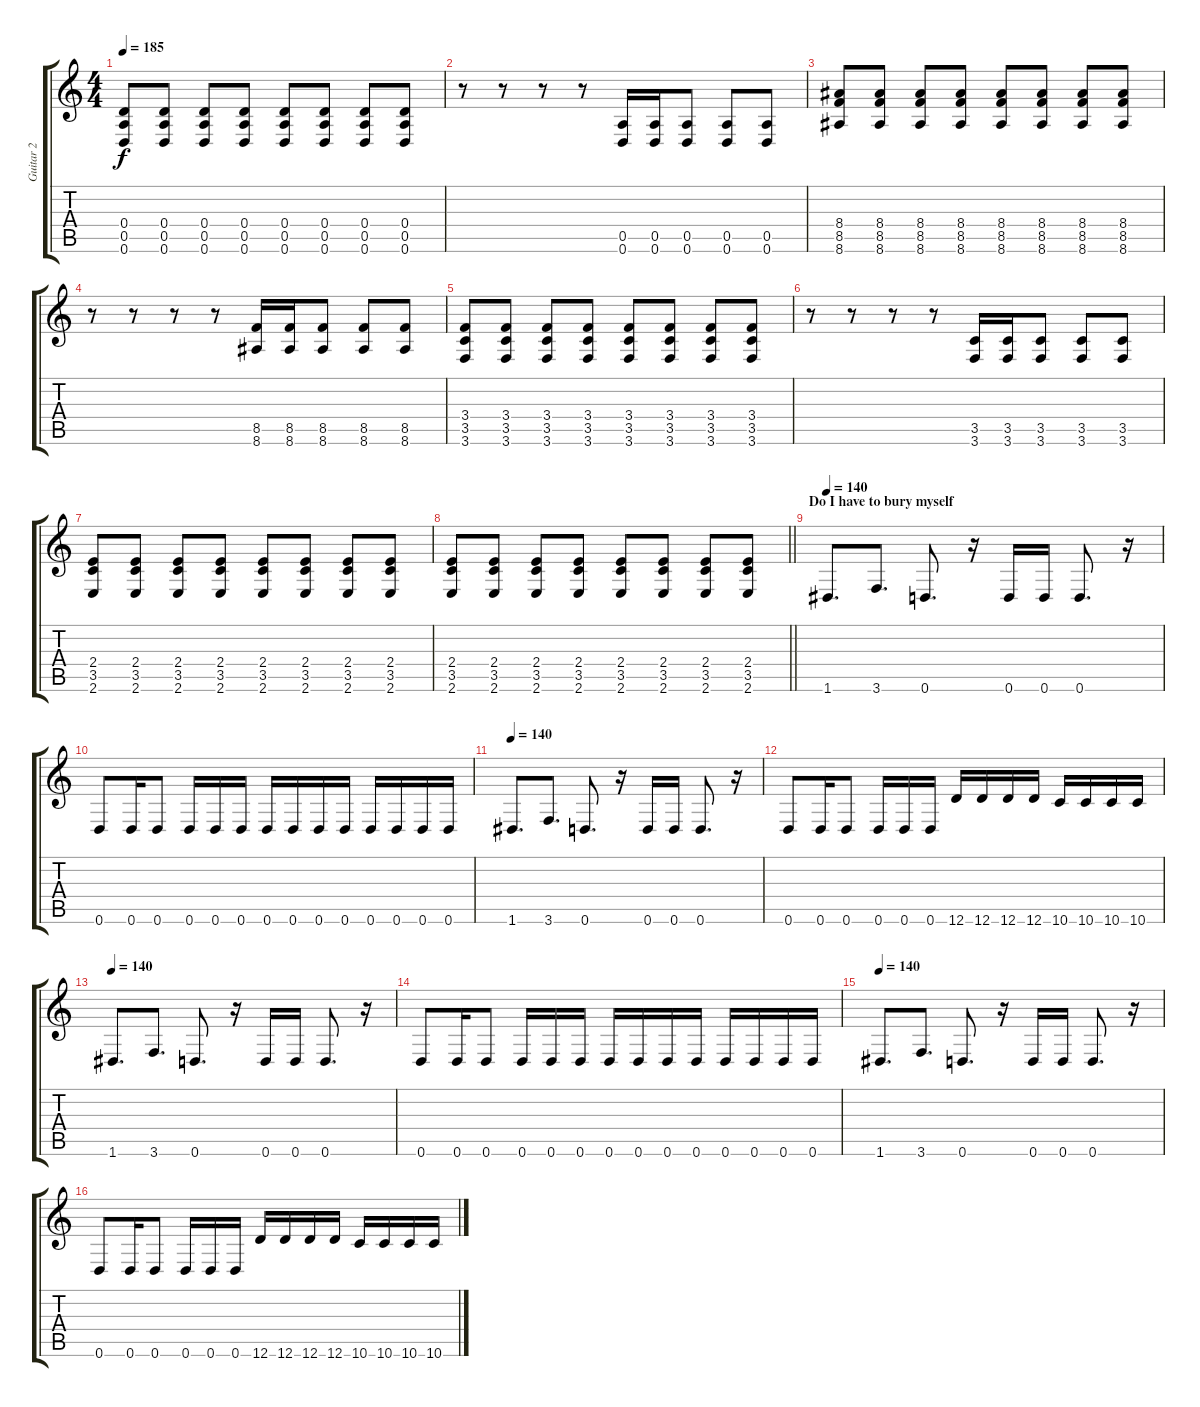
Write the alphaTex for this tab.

\track ("Guitar 2" "Guitar 2") {instrument distortionguitar}
\staff {score tabs}
\tuning (E4 B3 G3 D3 A2 D2) {hide}
\ts (4 4)
\tempo 185
\clef g2
\ks c
(0.4 0.5 0.6).8{dy f} (0.4 0.5 0.6).8 (0.4 0.5 0.6).8 (0.4 0.5 0.6).8 (0.4 0.5 0.6).8 (0.4 0.5 0.6).8 (0.4 0.5 0.6).8 (0.4 0.5 0.6).8 |
r.8 r.8 r.8 r.8 (0.5 0.6).16 (0.5 0.6).16 (0.5 0.6).8 (0.5 0.6).8 (0.5 0.6).8 |
(8.4 8.5 8.6).8 (8.4 8.5 8.6).8 (8.4 8.5 8.6).8 (8.4 8.5 8.6).8 (8.4 8.5 8.6).8 (8.4 8.5 8.6).8 (8.4 8.5 8.6).8 (8.4 8.5 8.6).8 |
r.8 r.8 r.8 r.8 (8.5 8.6).16 (8.5 8.6).16 (8.5 8.6).8 (8.5 8.6).8 (8.5 8.6).8 |
(3.4 3.5 3.6).8 (3.4 3.5 3.6).8 (3.4 3.5 3.6).8 (3.4 3.5 3.6).8 (3.4 3.5 3.6).8 (3.4 3.5 3.6).8 (3.4 3.5 3.6).8 (3.4 3.5 3.6).8 |
r.8 r.8 r.8 r.8 (3.5 3.6).16 (3.5 3.6).16 (3.5 3.6).8 (3.5 3.6).8 (3.5 3.6).8 |
(2.4 3.5 2.6).8 (2.4 3.5 2.6).8 (2.4 3.5 2.6).8 (2.4 3.5 2.6).8 (2.4 3.5 2.6).8 (2.4 3.5 2.6).8 (2.4 3.5 2.6).8 (2.4 3.5 2.6).8 |
\barLineRight lightlight
(2.4 3.5 2.6).8 (2.4 3.5 2.6).8 (2.4 3.5 2.6).8 (2.4 3.5 2.6).8 (2.4 3.5 2.6).8 (2.4 3.5 2.6).8 (2.4 3.5 2.6).8 (2.4 3.5 2.6).8 |
\section ("" "Do I have to bury myself")
\tempo 140
1.6.8{d} 3.6.8{d} 0.6.8{d} r.16 0.6.16 0.6.16 0.6.8{d} r.16 |
0.6.8 0.6.16 0.6.8 0.6.16 0.6.16 0.6.16 0.6.16 0.6.16 0.6.16 0.6.16 0.6.16 0.6.16 0.6.16 0.6.16 |
\tempo 140
1.6.8{d} 3.6.8{d} 0.6.8{d} r.16 0.6.16 0.6.16 0.6.8{d} r.16 |
0.6.8 0.6.16 0.6.8 0.6.16 0.6.16 0.6.16 12.6.16 12.6.16 12.6.16 12.6.16 10.6.16 10.6.16 10.6.16 10.6.16 |
\tempo 140
1.6.8{d} 3.6.8{d} 0.6.8{d} r.16 0.6.16 0.6.16 0.6.8{d} r.16 |
0.6.8 0.6.16 0.6.8 0.6.16 0.6.16 0.6.16 0.6.16 0.6.16 0.6.16 0.6.16 0.6.16 0.6.16 0.6.16 0.6.16 |
\tempo 140
1.6.8{d} 3.6.8{d} 0.6.8{d} r.16 0.6.16 0.6.16 0.6.8{d} r.16 |
0.6.8 0.6.16 0.6.8 0.6.16 0.6.16 0.6.16 12.6.16 12.6.16 12.6.16 12.6.16 10.6.16 10.6.16 10.6.16 10.6.16
